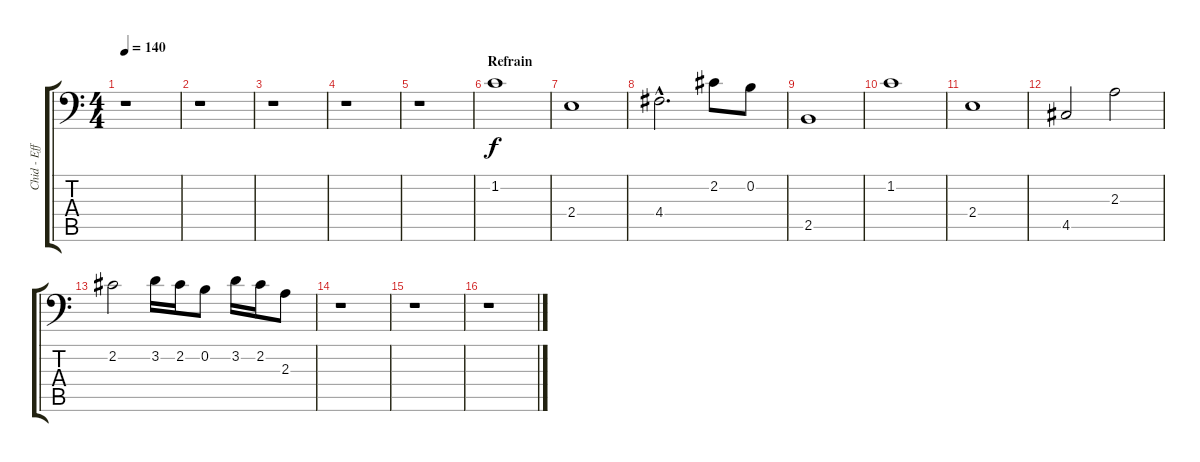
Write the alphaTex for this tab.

\track ("Chid - Effets-sons" "Chid - Eff") {instrument contrabass}
\staff {score tabs}
\tuning (E3 B2 G2 D2 A1 E1) {hide}
\ts (4 4)
\tempo 140
\clef f4
\ks c
r.1{dy f} |
r.1 |
r.1 |
r.1 |
r.1 |
\section ("" "Refrain")
1.2.1 |
2.4.1 |
4.4{hac}.2{d} 2.2.8 0.2.8 |
2.5.1 |
1.2.1 |
2.4.1 |
4.5.2 2.3.2 |
2.2.2 3.2.16 2.2.16 0.2.8 3.2.16 2.2.16 2.3.8 |
r.1 |
r.1 |
r.1
